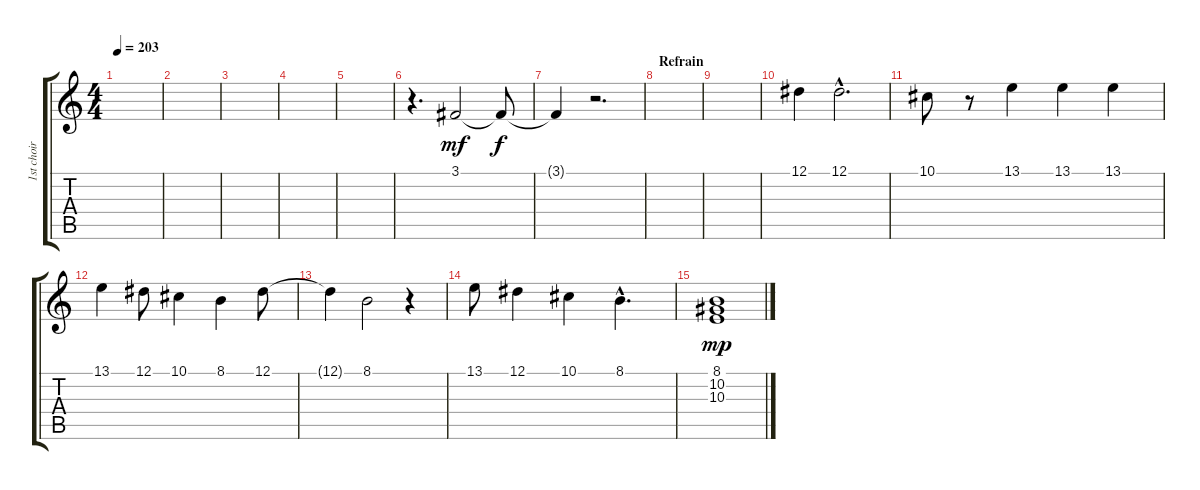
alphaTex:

\track ("1st choir" "1st choir") {instrument choiraahs}
\staff {score tabs}
\tuning (Eb4 Bb3 Gb3 Db3 Ab2 Eb2) {hide}
\ts (4 4)
\tempo 203
\clef g2
\ks c
|
|
|
|
|
r.4{d} 3.1.2{dy mf} 3.1{t}.8{dy f} |
3.1{t}.4 r.2{d} |
\section ("" "Refrain")
|
|
12.1.4 12.1{hac}.2{d} |
10.1.8 r.8 13.1.4 13.1.4 13.1.4 |
13.1.4 12.1.8 10.1.4 8.1.4 12.1.8 |
12.1{t}.4 8.1.2 r.4 |
13.1.8 12.1.4 10.1.4 8.1{hac}.4{d} |
(8.1 10.2 10.3).1{dy mp}
